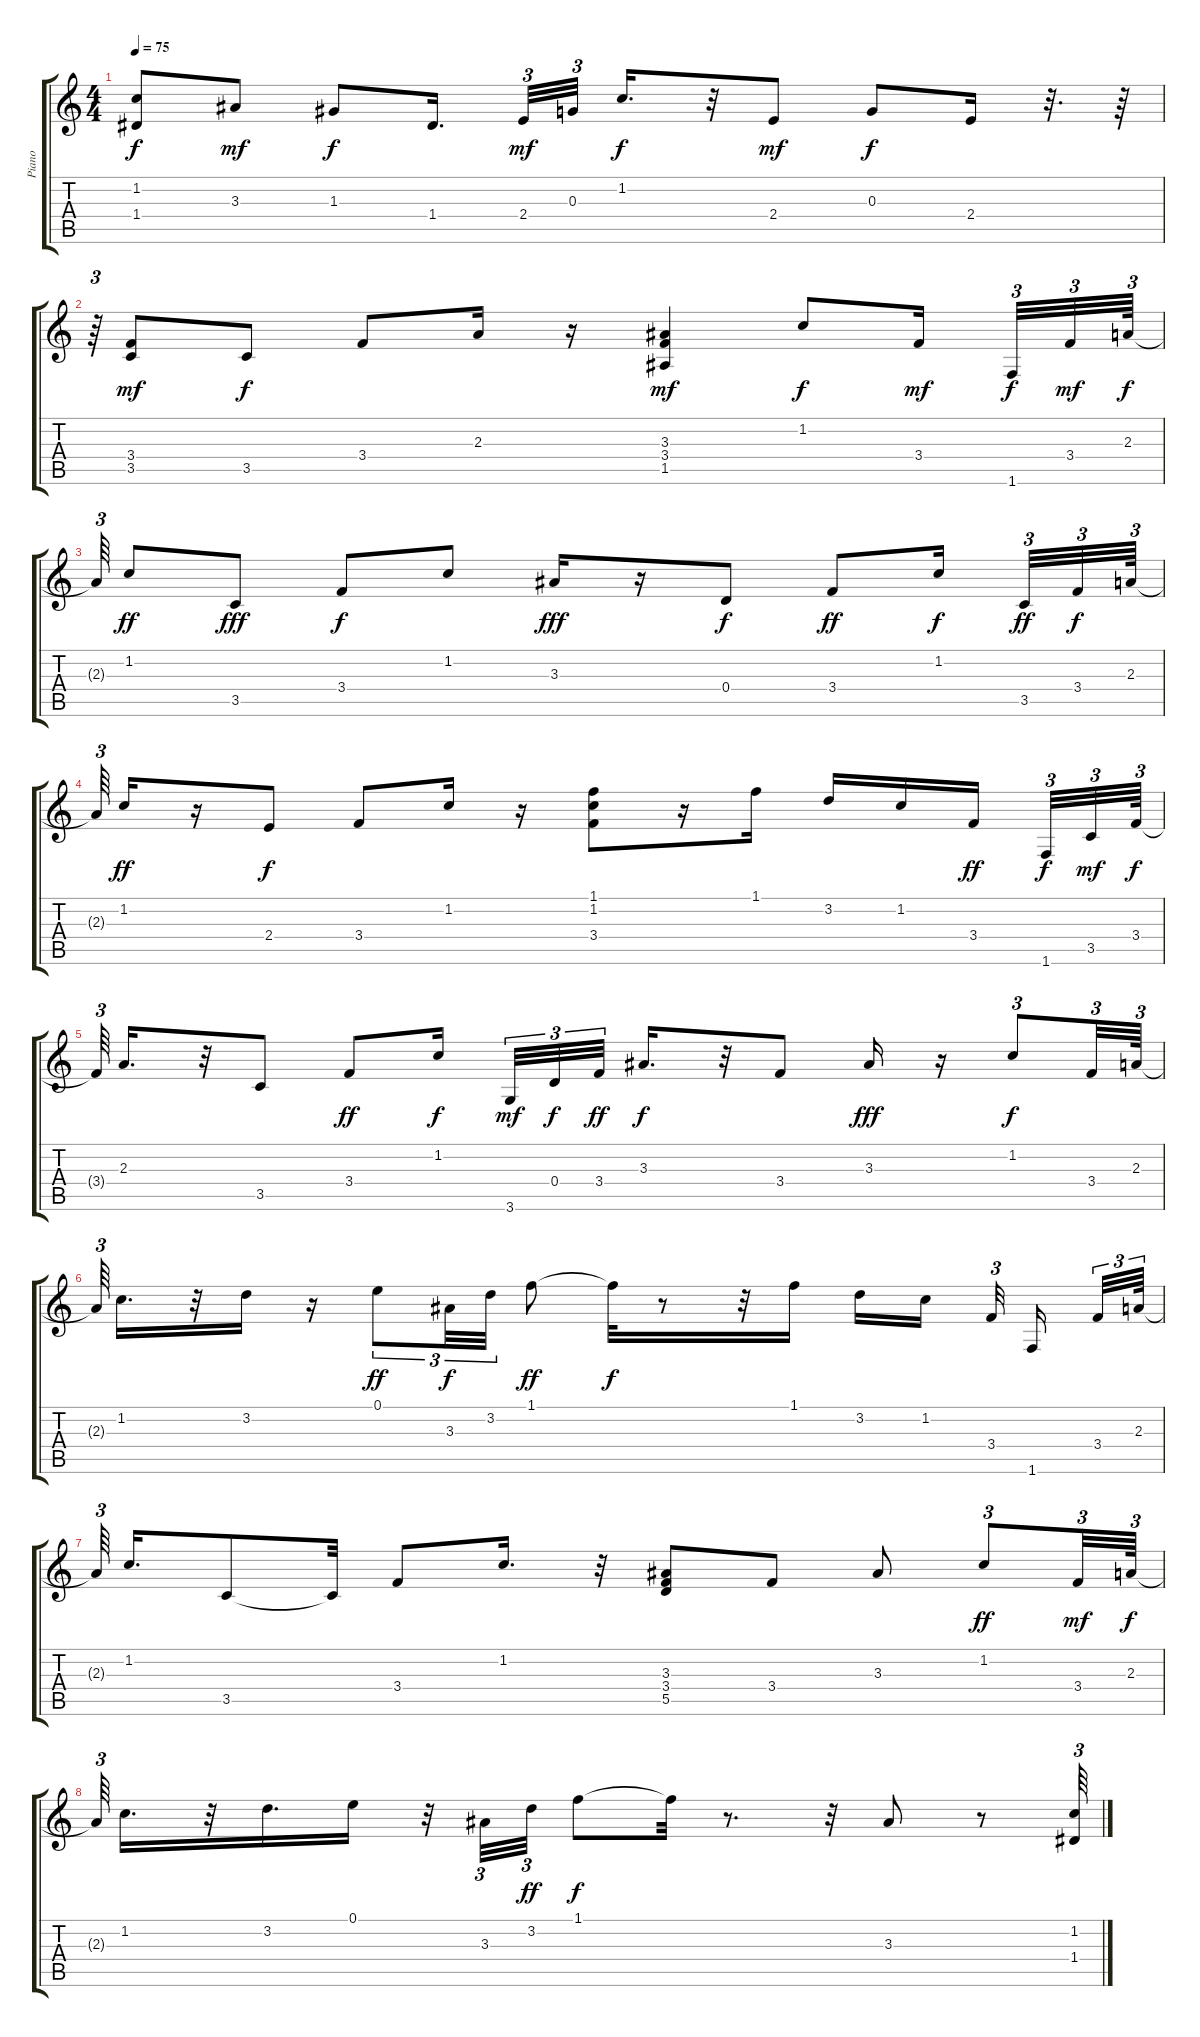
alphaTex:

\track ("Piano" "Piano") {instrument acousticguitarsteel}
\staff {score tabs}
\tuning (E4 B3 G3 D3 A2 E2) {hide}
\ts (4 4)
\tempo 75
\clef g2
\ks c
(1.2 1.4).8{dy f} 3.3.8{dy mf} 1.3.8{dy f} 1.4.16{d beam splitsecondary} 2.4.32{tu (3 2) dy mf} 0.3.32{tu (3 2)} 1.2.16{d dy f} r.32 2.4.8{dy mf} 0.3.8{dy f} 2.4.16 r.32{d} r.64 |
r.64{tu (3 2)} (3.4 3.5).8{dy mf} 3.5.8{dy f} 3.4.8 2.3.16 r.16 (3.3 3.4 1.5).4{dy mf} 1.2.8{dy f} 3.4.16{dy mf beam splitsecondary} 1.6.32{tu (3 2) dy f} 3.4.32{tu (3 2) dy mf} 2.3.64{tu (3 2) dy f} |
2.3{t}.64{tu (3 2)} 1.2.8{dy ff} 3.5.8{dy fff} 3.4.8{dy f} 1.2.8 3.3.16{dy fff} r.16 0.4.8{dy f} 3.4.8{dy ff} 1.2.16{dy f beam splitsecondary} 3.5.32{tu (3 2) dy ff} 3.4.32{tu (3 2) dy f} 2.3.64{tu (3 2)} |
2.3{t}.64{tu (3 2)} 1.2.16{dy ff} r.16 2.4.8{dy f} 3.4.8 1.2.16 r.16 (1.1 1.2 3.4).8 r.16 1.1.16 3.2.16 1.2.16 3.4.16{dy ff beam splitsecondary} 1.6.32{tu (3 2) dy f} 3.5.32{tu (3 2) dy mf} 3.4.64{tu (3 2) dy f} |
3.4{t}.64{tu (3 2)} 2.3.16{d} r.32 3.5.8 3.4.8{dy ff} 1.2.16{dy f beam splitsecondary} 3.6.32{tu (3 2) dy mf} 0.4.32{tu (3 2) dy f} 3.4.32{tu (3 2) dy ff} 3.3.16{d dy f} r.32 3.4.8 3.3.16{dy fff} r.16 1.2.8{tu (3 2) dy f} 3.4.32{tu (3 2)} 2.3.64{tu (3 2)} |
2.3{t}.64{tu (3 2)} 1.2.16{d} r.32 3.2.16 r.16 0.1.8{tu (3 2) dy ff} 3.3.32{tu (3 2) dy f} 3.2.32{tu (3 2)} 1.1.8{dy ff} 1.1{t}.32{dy f} r.8 r.32 1.1.16 3.2.16 1.2.16{beam splitsecondary} 3.4.32{tu (3 2) beam splitsecondary} 1.6.16{beam splitsecondary} 3.4.32{tu (3 2)} 2.3.64{tu (3 2)} |
2.3{t}.64{tu (3 2) beam splitsecondary} 1.2.16{d} 3.5.8 3.5{t}.32 3.4.8 1.2.16{d} r.32 (3.3 3.4 5.5).8 3.4.8 3.3.8 1.2.8{tu (3 2) dy ff} 3.4.32{tu (3 2) dy mf} 2.3.64{tu (3 2) dy f} |
2.3{t}.64{tu (3 2)} 1.2.16{d} r.32 3.2.16{d} 0.1.16 r.32 3.3.32{tu (3 2)} 3.2.32{tu (3 2) dy ff} 1.1.8{dy f} 1.1{t}.32 r.8{d} r.32 3.3.8 r.8 (1.2 1.4).64{tu (3 2)}
